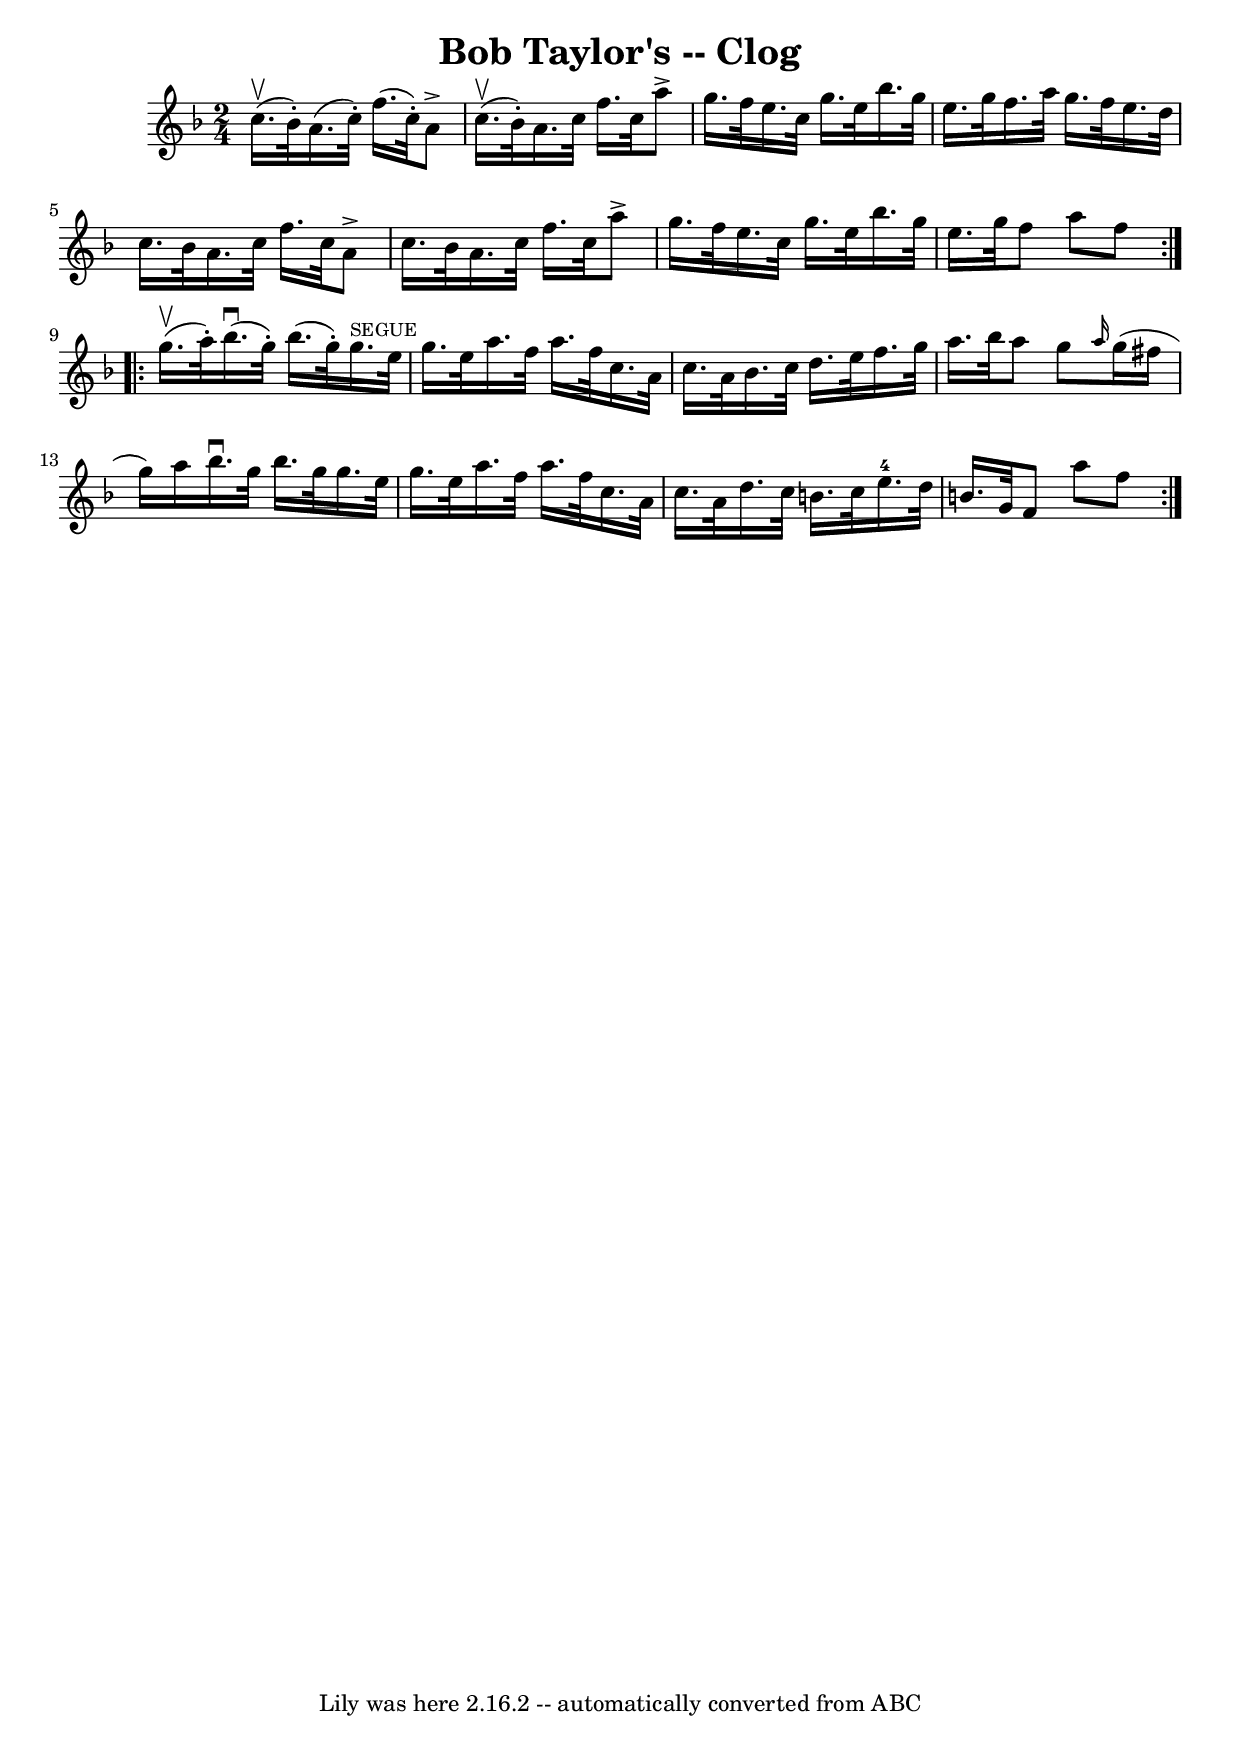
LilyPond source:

\version "2.7.40"
\include "Mammoth.ily"
\header {
	book = "Ryan's Mammoth Collection"
	crossRefNumber = "1"
	footnotes = "\\\\161 957"
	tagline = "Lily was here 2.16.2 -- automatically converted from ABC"
	title = "Bob Taylor's -- Clog"
}
voicedefault =  {
\set Score.defaultBarType = "empty"

\repeat volta 2 {
\time 2/4 \key f \major c''16.^\upbow(bes'32 -.) |
 a'16. (
c''32 -.) f''16. (c''32 -.) a'8^\accent c''16.^\upbow(bes'32 
-.)   |
 a'16. c''32 f''16. c''32 a''8^\accent g''16.  
 f''32    |
 e''16. c''32 g''16. e''32 bes''16. g''32 
 e''16. g''32    |
 f''16. a''32 g''16. f''32 e''16.   
 d''32 c''16. bes'32    |
 a'16. c''32 f''16. c''32    
a'8^\accent c''16. bes'32    |
 a'16. c''32 f''16. c''32 
 a''8^\accent g''16. f''32    |
 e''16. c''32 g''16.    
e''32 bes''16. g''32 e''16. g''32    |
 f''8 a''8    
f''8    }     \repeat volta 2 { g''16.^\upbow(a''32 -.) |
     
bes''16.^\downbow(g''32 -.) bes''16. (g''32 -.) g''16. 
^\segue e''32 g''16. e''32    |
 a''16. f''32 a''16.    
f''32 c''16. a'32 c''16. a'32    |
 bes'16. c''32    
d''16. e''32 f''16. g''32 a''16. bes''32    |
 a''8    
g''8  \grace { a''16  } g''16 (fis''16 g''16) a''16    |
 
 bes''16.^\downbow g''32 bes''16. g''32 g''16. e''32    
g''16. e''32    |
 a''16. f''32 a''16. f''32 c''16.    
a'32 c''16. a'32    |
 d''16. c''32 b'16. c''32      
e''16.-4 d''32 b'16. g'32    |
 f'8 a''8 f''8    }   
}

\score{
    <<

	\context Staff="default"
	{
	    \voicedefault 
	}

    >>
	\layout {
	}
	\midi {}
}
